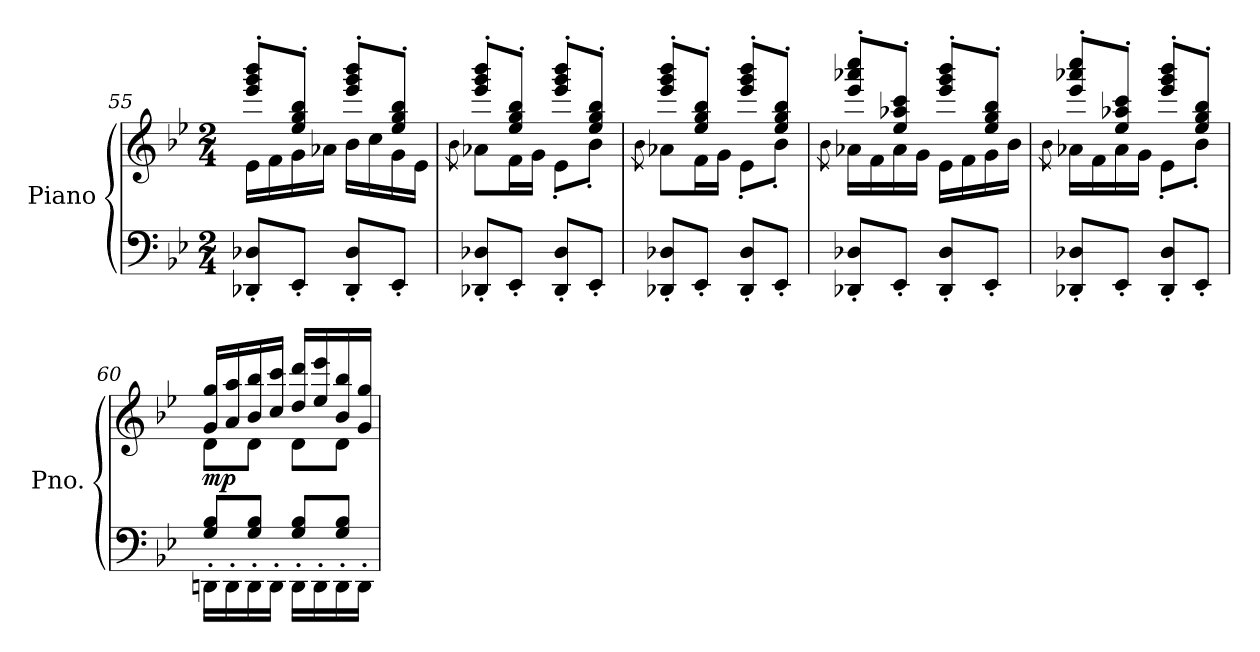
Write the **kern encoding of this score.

**kern	**kern	**dynam
*part1	*part1	*part1
*staff2	*staff1	*staff1/2
*I"Piano	*	*
*I'Pno.	*	*
*clefF4	*clefG2	*
*k[b-e-]	*k[b-e-]	*
*M2/4	*M2/4	*
=55	=55	=55
*	*^	*
8DD-X/' 8D-X/'L	8eee-/' 8ggg/' 8bbb-/'L	16e-\LL	.
.	.	16f\	.
8EE-'/J	8ee-/' 8gg/' 8bb-/'J	16g\	.
.	.	16a-X\JJ	.
8DD-/' 8D-/'L	8eee-/' 8ggg/' 8bbb-/'L	16b-\LL	.
.	.	16cc\	.
8EE-'/J	8ee-/' 8gg/' 8bb-/'J	16g\	.
.	.	16e-\JJ	.
=56	=56	=56	=56
.	.	8qb-\	.
8DD-X/' 8D-X/'L	8eee-/' 8ggg/' 8bbb-/'L	8a-X\L	.
8EE-'/J	8ee-/' 8gg/' 8bb-/'J	16f\L	.
.	.	16g\JJ	.
8DD-/' 8D-/'L	8eee-/' 8ggg/' 8bbb-/'L	8e-'\L	.
8EE-'/J	8ee-/' 8gg/' 8bb-/'J	8b-'\J	.
=57	=57	=57	=57
.	.	8qb-\	.
8DD-X/' 8D-X/'L	8eee-/' 8ggg/' 8bbb-/'L	8a-X\L	.
8EE-'/J	8ee-/' 8gg/' 8bb-/'J	16f\L	.
.	.	16g\JJ	.
8DD-/' 8D-/'L	8eee-/' 8ggg/' 8bbb-/'L	8e-'\L	.
8EE-'/J	8ee-/' 8gg/' 8bb-/'J	8b-'\J	.
!!LO:LB:g=z	!!
=58	=58	=58	=58
.	.	8qb-\	.
8DD-X/' 8D-X/'L	8eee-/' 8aaa-X/' 8cccc/'L	16a-X\LL	.
.	.	16f\	.
8EE-'/J	8ee-/' 8aa-X/' 8ccc/'J	16a-\	.
.	.	16g\JJ	.
8DD-/' 8D-/'L	8eee-/' 8ggg/' 8bbb-/'L	16e-\LL	.
.	.	16f\	.
8EE-'/J	8ee-/' 8gg/' 8bb-/'J	16g\	.
.	.	16b-\JJ	.
=59	=59	=59	=59
.	.	8qb-\	.
8DD-X/' 8D-X/'L	8eee-/' 8aaa-X/' 8cccc/'L	16a-X\LL	.
.	.	16f\	.
8EE-'/J	8ee-/' 8aa-X/' 8ccc/'J	16a-\	.
.	.	16g\JJ	.
8DD-/' 8D-/'L	8eee-/' 8ggg/' 8bbb-/'L	8e-'\L	.
8EE-'/J	8ee-/' 8gg/' 8bb-/'J	8b-'\J	.
=60	=60	=60	=60
*^	*	*	*
!	!	!	!	!LO:DY:a=2
16DDn'\LL	8G/ 8B-/L	16g/ 16gg/LL	8d\L	mp
16DD'\	.	16a/ 16aa/	.	.
16DD'\	8G/ 8B-/J	16b-/ 16bb-/	8d\J	.
16DD'\JJ	.	16cc/ 16ccc/JJ	.	.
16DD'\LL	8G/ 8B-/L	16dd/ 16ddd/LL	8d\L	.
16DD'\	.	16ee-/ 16eee-/	.	.
16DD'\	8G/ 8B-/J	16b-/ 16bb-/	8d\J	.
16DD'\JJ	.	16g/ 16gg/JJ	.	.
*v	*v	*	*	*
*	*v	*v	*
=	=	=
*-	*-	*-
